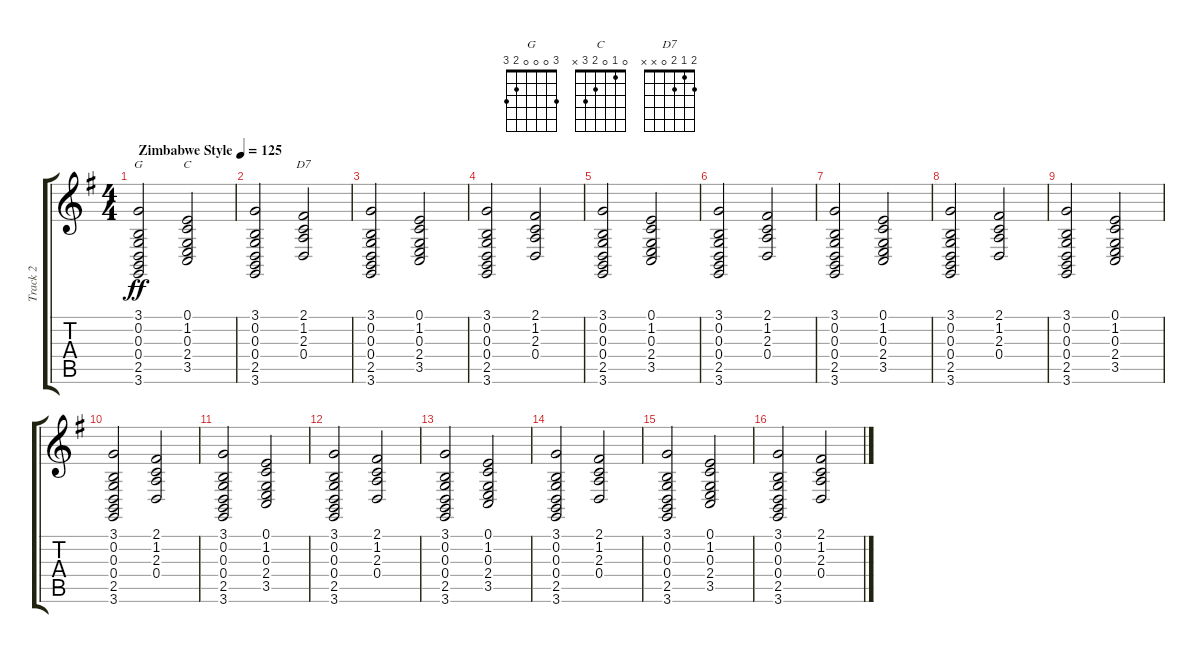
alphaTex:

\track ("Track 2" "Track 2") {instrument clarinet}
\staff {score tabs}
\tuning (E4 B3 G3 D3 A2 E2) {hide}
\chord ("G" 3 0 0 0 2 3)
\chord ("C" 0 1 0 2 3 x)
\chord ("D7" 2 1 2 0 x x)
\ts (4 4)
\tempo (125 "Zimbabwe Style")
\clef g2
\ks g
(3.1 0.2 0.3 0.4 2.5 3.6).2{ch "G" dy ff instrument clarinet} (0.1 1.2 0.3 2.4 3.5).2{ch "C"} |
(3.1 0.2 0.3 0.4 2.5 3.6).2 (2.1 1.2 2.3 0.4).2{ch "D7"} |
(3.1 0.2 0.3 0.4 2.5 3.6).2 (0.1 1.2 0.3 2.4 3.5).2 |
(3.1 0.2 0.3 0.4 2.5 3.6).2 (2.1 1.2 2.3 0.4).2 |
(3.1 0.2 0.3 0.4 2.5 3.6).2 (0.1 1.2 0.3 2.4 3.5).2 |
(3.1 0.2 0.3 0.4 2.5 3.6).2 (2.1 1.2 2.3 0.4).2 |
(3.1 0.2 0.3 0.4 2.5 3.6).2 (0.1 1.2 0.3 2.4 3.5).2 |
(3.1 0.2 0.3 0.4 2.5 3.6).2 (2.1 1.2 2.3 0.4).2 |
(3.1 0.2 0.3 0.4 2.5 3.6).2 (0.1 1.2 0.3 2.4 3.5).2 |
(3.1 0.2 0.3 0.4 2.5 3.6).2 (2.1 1.2 2.3 0.4).2 |
(3.1 0.2 0.3 0.4 2.5 3.6).2 (0.1 1.2 0.3 2.4 3.5).2 |
(3.1 0.2 0.3 0.4 2.5 3.6).2 (2.1 1.2 2.3 0.4).2 |
(3.1 0.2 0.3 0.4 2.5 3.6).2 (0.1 1.2 0.3 2.4 3.5).2 |
(3.1 0.2 0.3 0.4 2.5 3.6).2 (2.1 1.2 2.3 0.4).2 |
(3.1 0.2 0.3 0.4 2.5 3.6).2 (0.1 1.2 0.3 2.4 3.5).2 |
(3.1 0.2 0.3 0.4 2.5 3.6).2 (2.1 1.2 2.3 0.4).2
